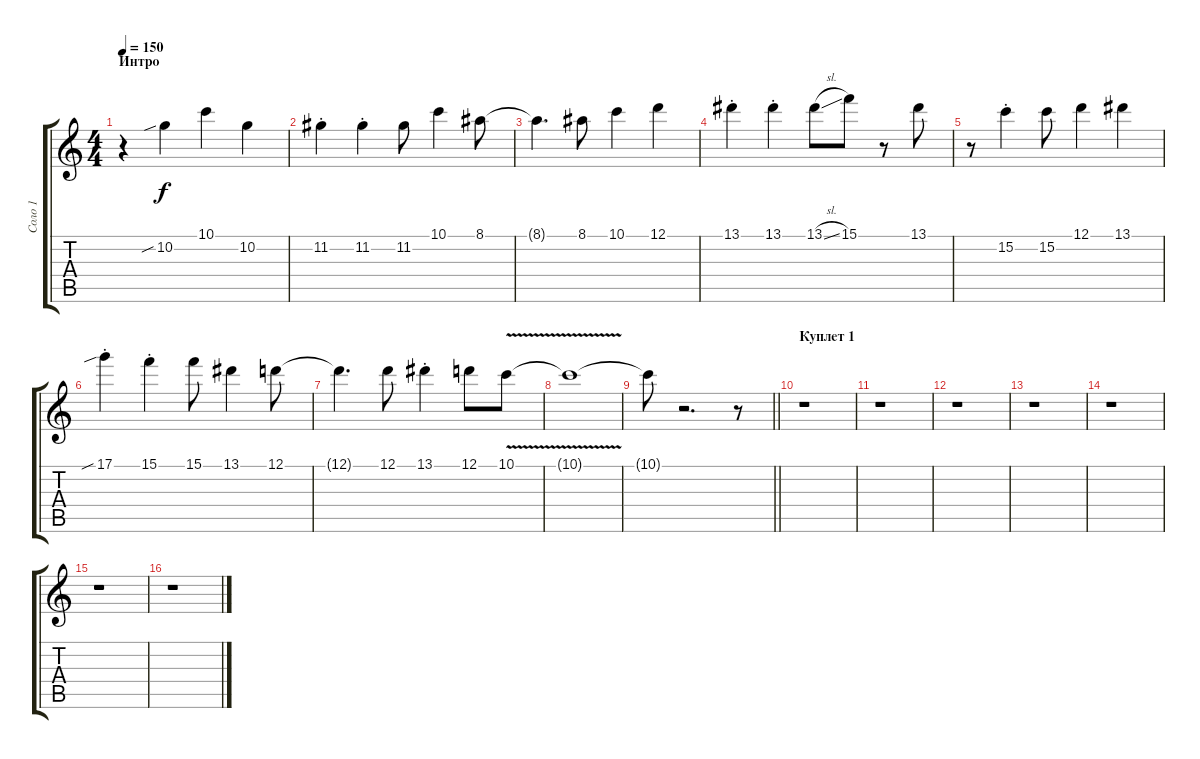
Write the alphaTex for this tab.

\track ("Соло 1" "Соло 1") {instrument overdrivenguitar}
\staff {score tabs}
\tuning (D4 A3 F3 C3 G2 C2) {hide}
\ts (4 4)
\section ("" "Интро")
\tempo 150
\clef g2
\ks c
r.4{dy f instrument overdrivenguitar} 10.2{sib}.4 10.1.4 10.2.4 |
11.2{st}.4 11.2{st}.4 11.2.8 10.1.4 8.1.8 |
8.1{t}.4{d} 8.1.8 10.1.4 12.1.4 |
13.1{st}.4 13.1{st}.4 13.1{sl}.8 15.1.8 r.8 13.1.8 |
r.8 15.2{st}.4 15.2.8 12.1.4 13.1.4 |
17.1{sib st}.4 15.1{st}.4 15.1.8 13.1.4 12.1.8 |
12.1{t}.4{d} 12.1.8 13.1{st}.4 12.1.8 10.1{v}.8 |
10.1{t}.1 |
\barLineRight lightlight
10.1{t}.8 r.2{d} r.8 |
\section ("" "Куплет 1")
r.1 |
r.1 |
r.1 |
r.1 |
r.1 |
r.1 |
r.1
